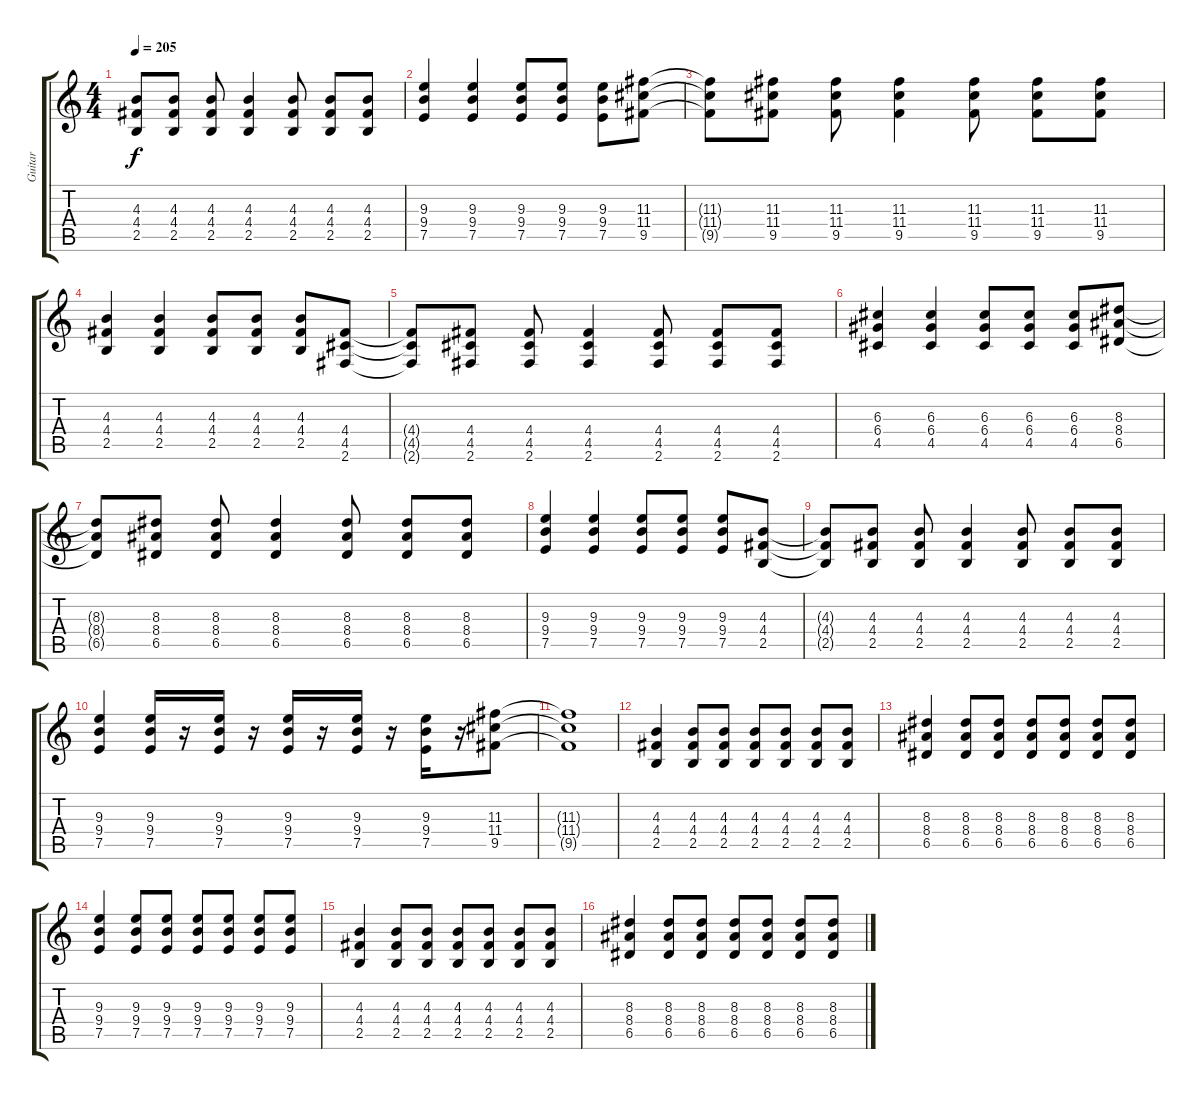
\track ("Guitar" "Guitar") {instrument distortionguitar}
\staff {score tabs}
\tuning (E4 B3 G3 D3 A2 E2) {hide}
\ts (4 4)
\tempo 205
\clef g2
\ks c
(4.3{t} 4.4{t} 2.5{t}).8{dy f} (4.3 4.4 2.5).8 (4.3 4.4 2.5).8 (4.3 4.4 2.5).4 (4.3 4.4 2.5).8 (4.3 4.4 2.5).8 (4.3 4.4 2.5).8 |
(9.3 9.4 7.5).4 (9.3 9.4 7.5).4 (9.3 9.4 7.5).8 (9.3 9.4 7.5).8 (9.3 9.4 7.5).8 (11.3 11.4 9.5).8 |
(11.3{t} 11.4{t} 9.5{t}).8 (11.3 11.4 9.5).8 (11.3 11.4 9.5).8 (11.3 11.4 9.5).4 (11.3 11.4 9.5).8 (11.3 11.4 9.5).8 (11.3 11.4 9.5).8 |
(4.3 4.4 2.5).4 (4.3 4.4 2.5).4 (4.3 4.4 2.5).8 (4.3 4.4 2.5).8 (4.3 4.4 2.5).8 (4.4 4.5 2.6).8 |
(4.4{t} 4.5{t} 2.6{t}).8 (4.4 4.5 2.6).8 (4.4 4.5 2.6).8 (4.4 4.5 2.6).4 (4.4 4.5 2.6).8 (4.4 4.5 2.6).8 (4.4 4.5 2.6).8 |
(6.3 6.4 4.5).4 (6.3 6.4 4.5).4 (6.3 6.4 4.5).8 (6.3 6.4 4.5).8 (6.3 6.4 4.5).8 (8.3 8.4 6.5).8 |
(8.3{t} 8.4{t} 6.5{t}).8 (8.3 8.4 6.5).8 (8.3 8.4 6.5).8 (8.3 8.4 6.5).4 (8.3 8.4 6.5).8 (8.3 8.4 6.5).8 (8.3 8.4 6.5).8 |
(9.3 9.4 7.5).4 (9.3 9.4 7.5).4 (9.3 9.4 7.5).8 (9.3 9.4 7.5).8 (9.3 9.4 7.5).8 (4.3 4.4 2.5).8 |
(4.3{t} 4.4{t} 2.5{t}).8 (4.3 4.4 2.5).8 (4.3 4.4 2.5).8 (4.3 4.4 2.5).4 (4.3 4.4 2.5).8 (4.3 4.4 2.5).8 (4.3 4.4 2.5).8 |
(9.3 9.4 7.5).4 (9.3 9.4 7.5).16 r.16 (9.3 9.4 7.5).16 r.16 (9.3 9.4 7.5).16 r.16 (9.3 9.4 7.5).16 r.16 (9.3 9.4 7.5).16 r.16 (11.3 11.4 9.5).8 |
(11.3{t} 11.4{t} 9.5{t}).1 |
(4.3 4.4 2.5).4 (4.3 4.4 2.5).8 (4.3 4.4 2.5).8 (4.3 4.4 2.5).8 (4.3 4.4 2.5).8 (4.3 4.4 2.5).8 (4.3 4.4 2.5).8 |
(8.3 8.4 6.5).4 (8.3 8.4 6.5).8 (8.3 8.4 6.5).8 (8.3 8.4 6.5).8 (8.3 8.4 6.5).8 (8.3 8.4 6.5).8 (8.3 8.4 6.5).8 |
(9.3 9.4 7.5).4 (9.3 9.4 7.5).8 (9.3 9.4 7.5).8 (9.3 9.4 7.5).8 (9.3 9.4 7.5).8 (9.3 9.4 7.5).8 (9.3 9.4 7.5).8 |
(4.3 4.4 2.5).4 (4.3 4.4 2.5).8 (4.3 4.4 2.5).8 (4.3 4.4 2.5).8 (4.3 4.4 2.5).8 (4.3 4.4 2.5).8 (4.3 4.4 2.5).8 |
(8.3 8.4 6.5).4 (8.3 8.4 6.5).8 (8.3 8.4 6.5).8 (8.3 8.4 6.5).8 (8.3 8.4 6.5).8 (8.3 8.4 6.5).8 (8.3 8.4 6.5).8
